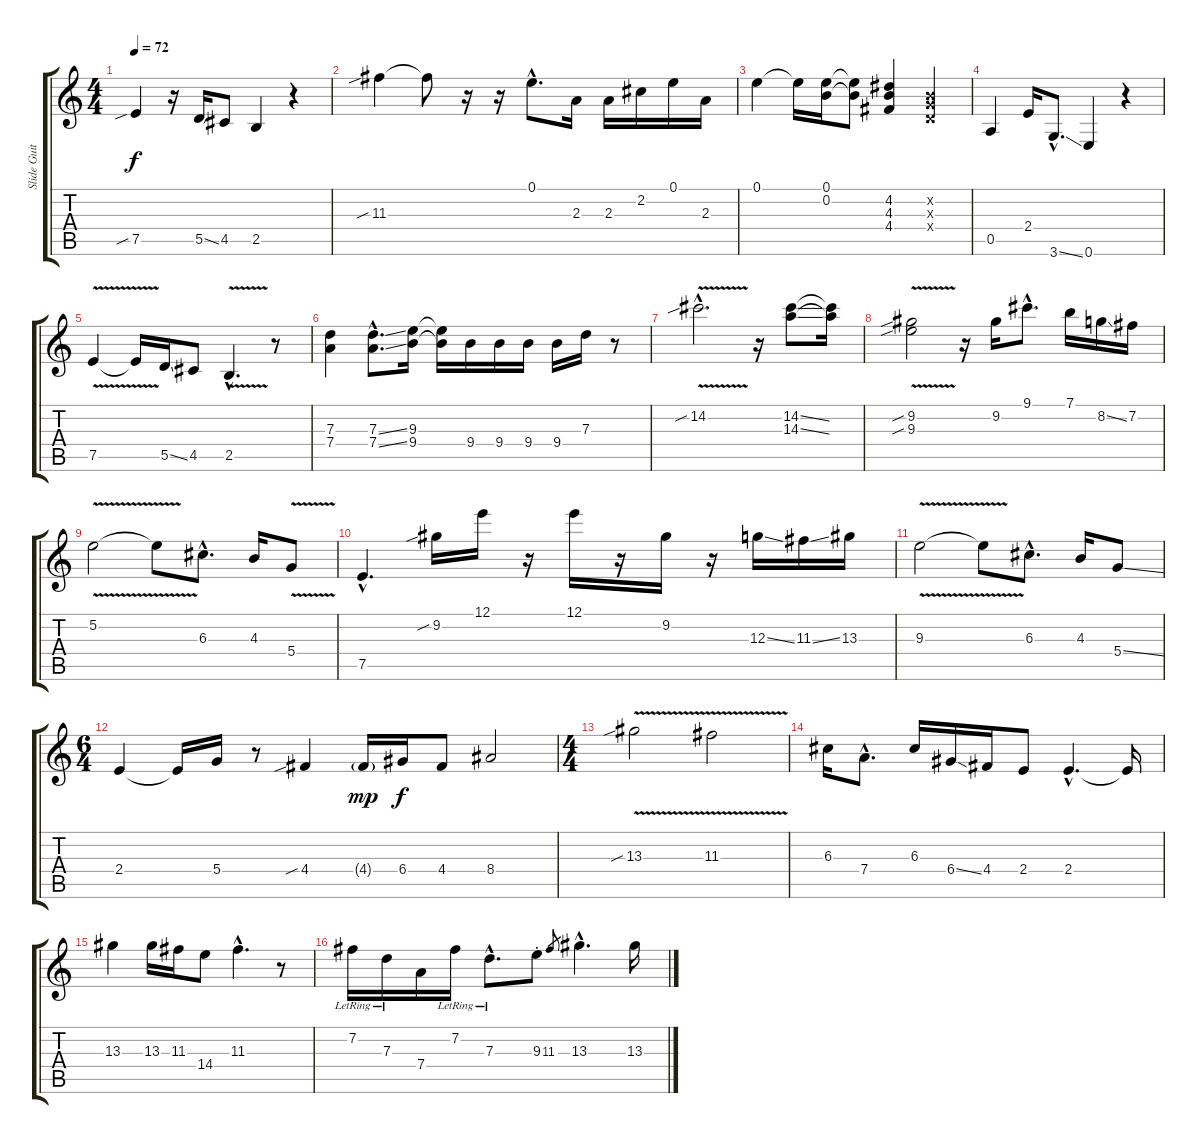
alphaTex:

\track ("Slide Guitar" "Slide Guit") {instrument overdrivenguitar}
\staff {score tabs}
\tuning (E4 B3 G3 D3 A2 E2) {hide}
\ts (4 4)
\tempo 72
\clef g2
\ks c
7.5{sib}.4{dy f} r.16 5.5{ss}.16 4.5.8 2.5.4 r.4 |
11.3{sib}.4 11.3{t}.8 r.16 r.16 0.1{hac}.8{d} 2.3.16 2.3.16 2.2.16 0.1.16 2.3.16 |
0.1.4 0.1{t}.16 (0.1 0.2).16 (0.1{t} 0.2{t}).8 (4.2 4.3 4.4).4 (0.2{x} 0.3{x} 0.4{x}).4 |
0.5.4 2.4.16 3.6{ss hac}.8{d} 0.6.4 r.4 |
7.5{v}.4 7.5{t}.16 5.5{ss}.16 4.5.8 2.5{v hac}.4{d} r.8 |
(7.3 7.4).4 (7.3{ss hac} 7.4{ss hac}).8{d} (9.3 9.4).16 (9.3{t} 9.4{t}).16 9.4.16 9.4.16 9.4.16 9.4.16 7.3.16 r.8 |
14.2{v sib hac}.2{d} r.16 (14.2{ss} 14.3{ss}).8 (14.2{t} 14.3{t}).16 |
(9.2{v sib} 9.3{v sib}).2 r.16 9.2.16 9.1{hac}.8{d} 7.1.16 8.2{ss}.16 7.2.16 |
5.2{v}.2 5.2{t}.8 6.3{hac}.8{d} 4.3.16 5.4{v}.8 |
7.5{hac}.4{d} 9.2{sib}.16 12.1.16 r.16 12.1.16 r.16 9.2.16 r.16 12.3{ss}.16 11.3{ss}.16 13.3.16 |
9.3{v}.2 9.3{t}.8 6.3{hac}.8{d} 4.3.16 5.4{ss}.8 |
\ts (6 4)
2.4.4 2.4{t}.16 5.4.16 r.8 4.4{sib}.4 4.4{g}.16{dy mp} 6.4.16{dy f} 4.4.8 8.4.2 |
\ts (4 4)
13.3{v sib}.2 11.3{v}.2 |
6.3.16 7.4{hac}.8{d} 6.3.16 6.4{ss}.16 4.4.16 2.4.8 2.4{hac}.4{d} 2.4{t}.16 |
13.3.4 13.3.16 11.3.16 14.4.8 11.3{hac}.4{d} r.8 |
7.2{lr}.16 7.3{lr}.16 7.4.16 7.2{lr}.16 7.3{hac lr}.8{d} 9.3{st}.8 11.3.8{gr} 13.3{hac}.4{d} 13.3{ss}.16
